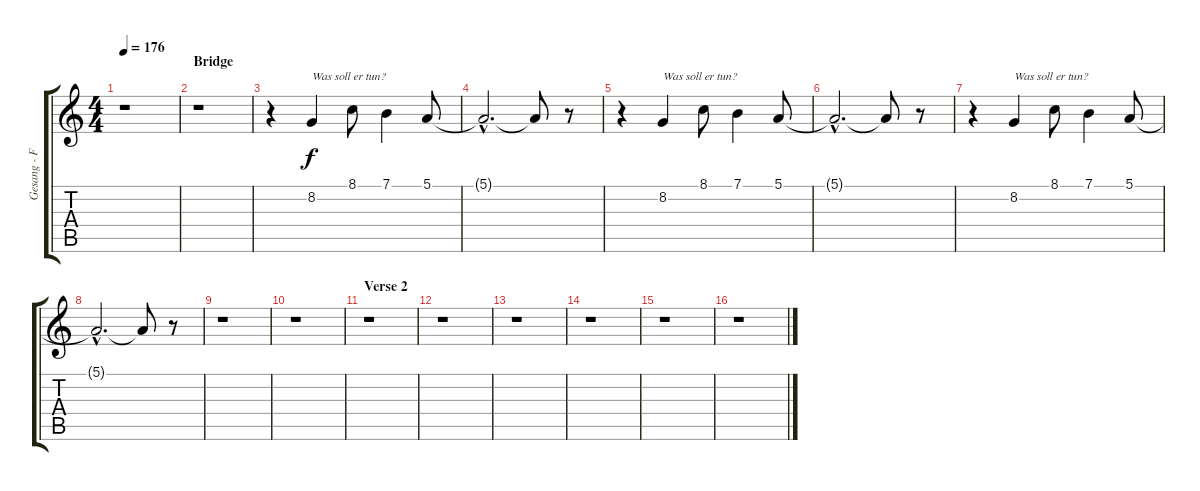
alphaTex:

\track ("Gesang - Farin + Sahnie" "Gesang - F") {instrument pad4choir}
\staff {score tabs}
\tuning (E4 B3 G3 D3 A2 E2) {hide}
\ts (4 4)
\tempo 176
\clef g2
\ks c
r.1{dy f} |
\section ("" "Bridge")
r.1 |
r.4 8.2.4{txt "Was soll er tun?"} 8.1.8 7.1.4 5.1.8 |
5.1{hac t}.2{d} 5.1{t}.8 r.8 |
r.4 8.2.4{txt "Was soll er tun?"} 8.1.8 7.1.4 5.1.8 |
5.1{hac t}.2{d} 5.1{t}.8 r.8 |
r.4 8.2.4{txt "Was soll er tun?"} 8.1.8 7.1.4 5.1.8 |
5.1{hac t}.2{d} 5.1{t}.8 r.8 |
r.1 |
r.1 |
\section ("" "Verse 2")
r.1 |
r.1 |
r.1 |
r.1 |
r.1 |
r.1
